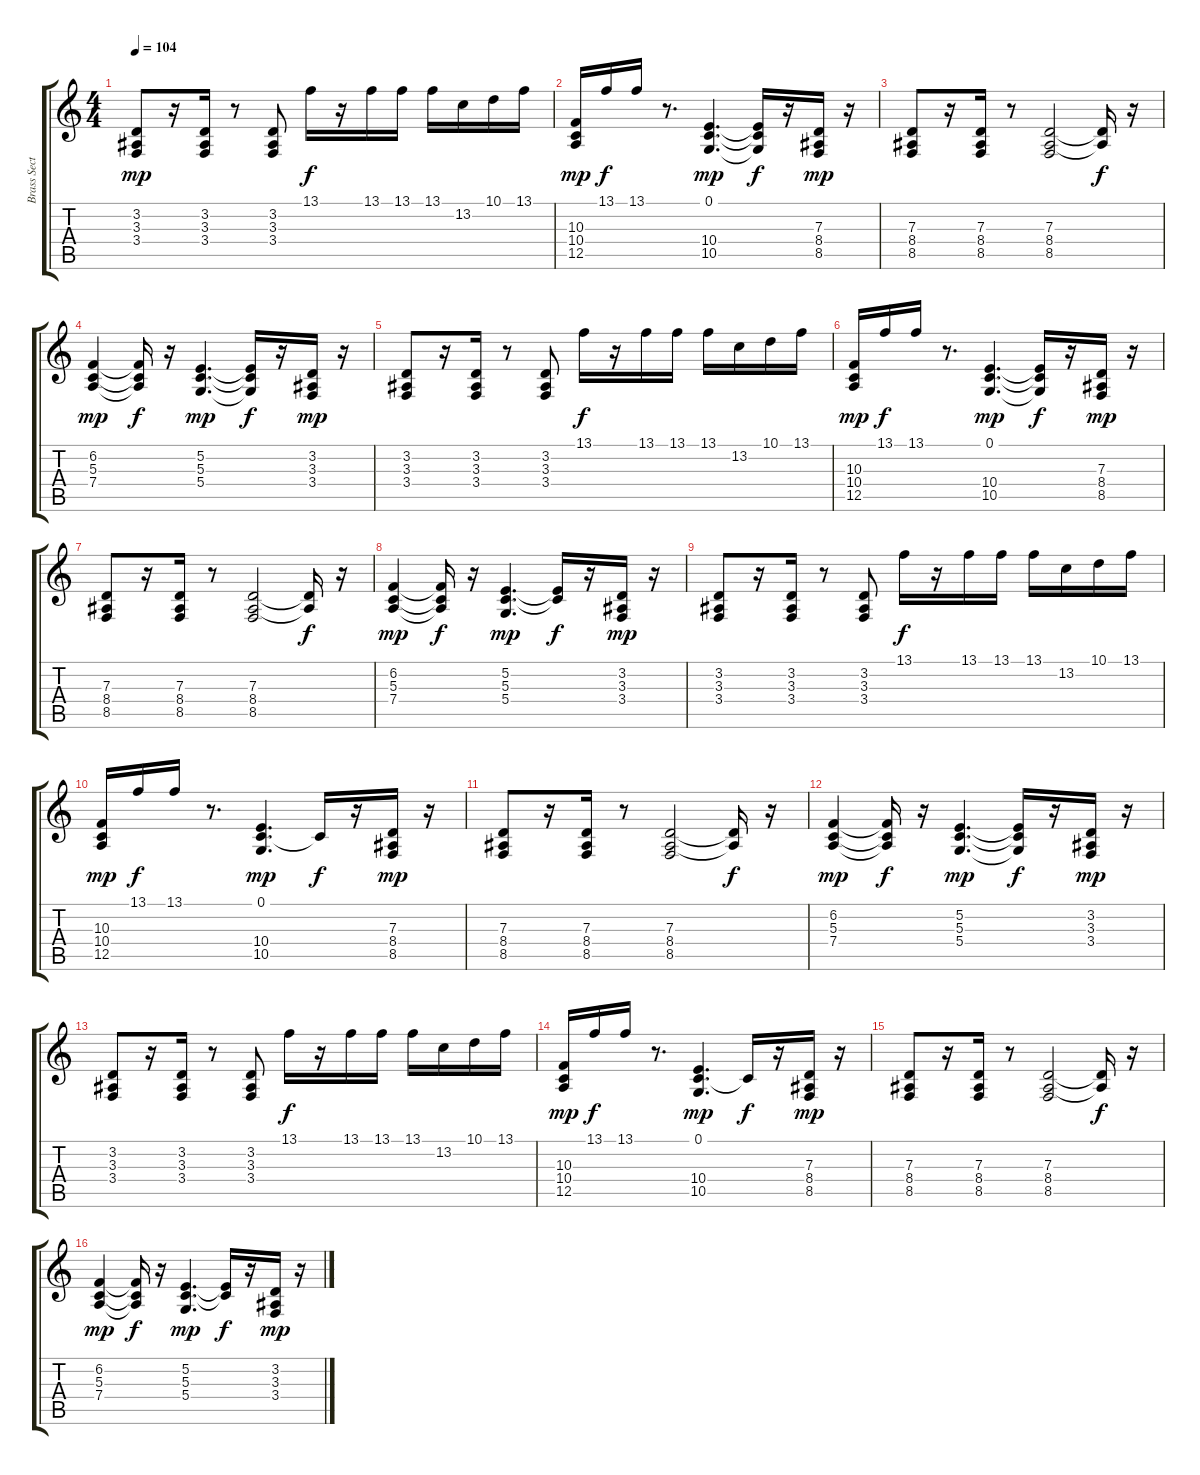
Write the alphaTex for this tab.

\track ("Brass Section" "Brass Sect") {instrument brasssection}
\staff {score tabs}
\tuning (E4 B3 G3 D3 A2 E2) {hide}
\ts (4 4)
\tempo 104
\clef g2
\ks c
(3.2 3.3 3.4).8{dy mp} r.16 (3.2 3.3 3.4).16 r.8 (3.2 3.3 3.4).8 13.1.16{dy f} r.16 13.1.16 13.1.16 13.1.16 13.2.16 10.1.16 13.1.16 |
(10.3 10.4 12.5).16{dy mp} 13.1.16{dy f} 13.1.16 r.8{d} (0.1 10.4 10.5).4{d dy mp} (0.1{t} 10.4{t} 10.5{t}).16{dy f} r.16 (7.3 8.4 8.5).16{dy mp} r.16 |
(7.3 8.4 8.5).8 r.16 (7.3 8.4 8.5).16 r.8 (7.3 8.4 8.5).2 (7.3{t} 8.4{t}).16{dy f} r.16 |
(6.2 5.3 7.4).4{dy mp} (6.2{t} 5.3{t} 7.4{t}).16{dy f} r.16 (5.2 5.3 5.4).4{d dy mp} (5.2{t} 5.3{t} 5.4{t}).16{dy f} r.16 (3.2 3.3 3.4).16{dy mp} r.16 |
(3.2 3.3 3.4).8 r.16 (3.2 3.3 3.4).16 r.8 (3.2 3.3 3.4).8 13.1.16{dy f} r.16 13.1.16 13.1.16 13.1.16 13.2.16 10.1.16 13.1.16 |
(10.3 10.4 12.5).16{dy mp} 13.1.16{dy f} 13.1.16 r.8{d} (0.1 10.4 10.5).4{d dy mp} (0.1{t} 10.4{t} 10.5{t}).16{dy f} r.16 (7.3 8.4 8.5).16{dy mp} r.16 |
(7.3 8.4 8.5).8 r.16 (7.3 8.4 8.5).16 r.8 (7.3 8.4 8.5).2 (7.3{t} 8.4{t}).16{dy f} r.16 |
(6.2 5.3 7.4).4{dy mp} (6.2{t} 5.3{t} 7.4{t}).16{dy f} r.16 (5.2 5.3 5.4).4{d dy mp} (5.2{t} 5.3{t}).16{dy f} r.16 (3.2 3.3 3.4).16{dy mp} r.16 |
(3.2 3.3 3.4).8 r.16 (3.2 3.3 3.4).16 r.8 (3.2 3.3 3.4).8 13.1.16{dy f} r.16 13.1.16 13.1.16 13.1.16 13.2.16 10.1.16 13.1.16 |
(10.3 10.4 12.5).16{dy mp} 13.1.16{dy f} 13.1.16 r.8{d} (0.1 10.4 10.5).4{d dy mp} 10.4{t}.16{dy f} r.16 (7.3 8.4 8.5).16{dy mp} r.16 |
(7.3 8.4 8.5).8 r.16 (7.3 8.4 8.5).16 r.8 (7.3 8.4 8.5).2 (7.3{t} 8.4{t}).16{dy f} r.16 |
(6.2 5.3 7.4).4{dy mp} (6.2{t} 5.3{t} 7.4{t}).16{dy f} r.16 (5.2 5.3 5.4).4{d dy mp} (5.2{t} 5.3{t} 5.4{t}).16{dy f} r.16 (3.2 3.3 3.4).16{dy mp} r.16 |
(3.2 3.3 3.4).8 r.16 (3.2 3.3 3.4).16 r.8 (3.2 3.3 3.4).8 13.1.16{dy f} r.16 13.1.16 13.1.16 13.1.16 13.2.16 10.1.16 13.1.16 |
(10.3 10.4 12.5).16{dy mp} 13.1.16{dy f} 13.1.16 r.8{d} (0.1 10.4 10.5).4{d dy mp} 10.4{t}.16{dy f} r.16 (7.3 8.4 8.5).16{dy mp} r.16 |
(7.3 8.4 8.5).8 r.16 (7.3 8.4 8.5).16 r.8 (7.3 8.4 8.5).2 (7.3{t} 8.4{t}).16{dy f} r.16 |
(6.2 5.3 7.4).4{dy mp} (6.2{t} 5.3{t} 7.4{t}).16{dy f} r.16 (5.2 5.3 5.4).4{d dy mp} (5.2{t} 5.3{t}).16{dy f} r.16 (3.2 3.3 3.4).16{dy mp} r.16
